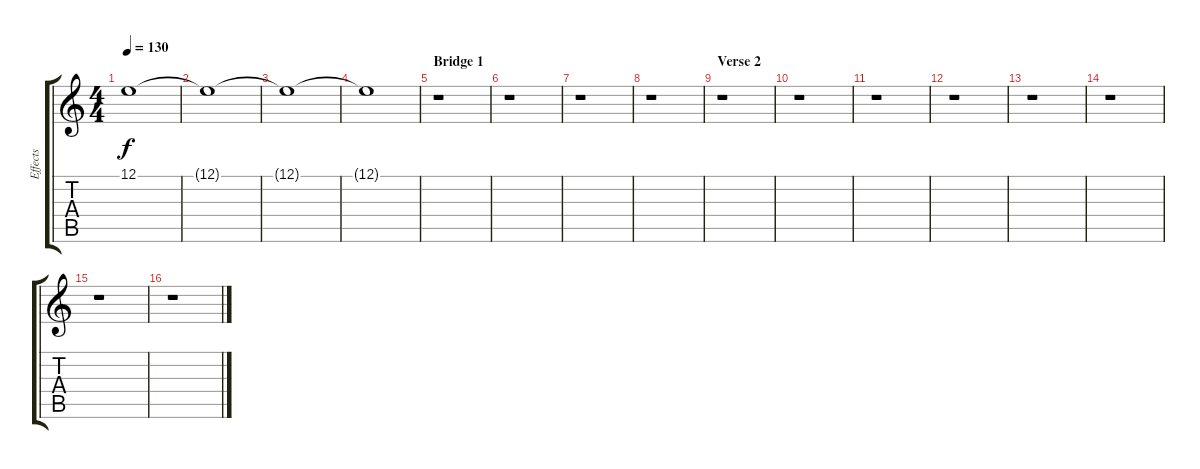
\track ("Effects" "Effects") {instrument stringensemble2}
\staff {score tabs}
\tuning (E4 B3 G3 D3 A2 E2) {hide}
\ts (4 4)
\tempo 130
\clef g2
\ks c
12.1{t}.1{dy f} |
12.1{t}.1 |
12.1{t}.1 |
12.1{t}.1 |
\section ("" "Bridge 1")
r.1 |
r.1 |
r.1 |
r.1 |
\section ("" "Verse 2")
r.1 |
r.1 |
r.1 |
r.1 |
r.1 |
r.1 |
r.1 |
r.1
